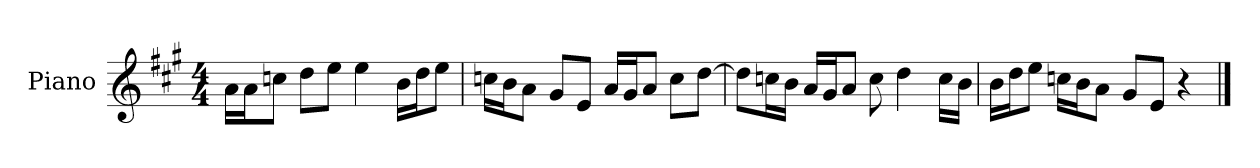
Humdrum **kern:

**kern
*part1
*staff1
*I"Piano
*I'P-no
*clefG2
*k[f#c#g#]
*M4/4
*MM90
=1
16a\LL
16a\J
8ccn\J
8dd\L
8ee\J
4ee\
16b\LL
16dd\J
8ee\J
=2
16ccn\LL
16b\J
8a\J
8g#/L
8e/J
16a/LL
16g#/J
8a/J
8cc\L
[8dd\J
=3
8dd\L]
16ccn\L
16b\JJ
16a/LL
16g#/J
8a/J
8cc\
4dd\
16cc\LL
16b\JJ
=4
16b\LL
16dd\J
8ee\J
16ccn\LL
16b\J
8a\J
8g#/L
8e/J
4r
==
*-
